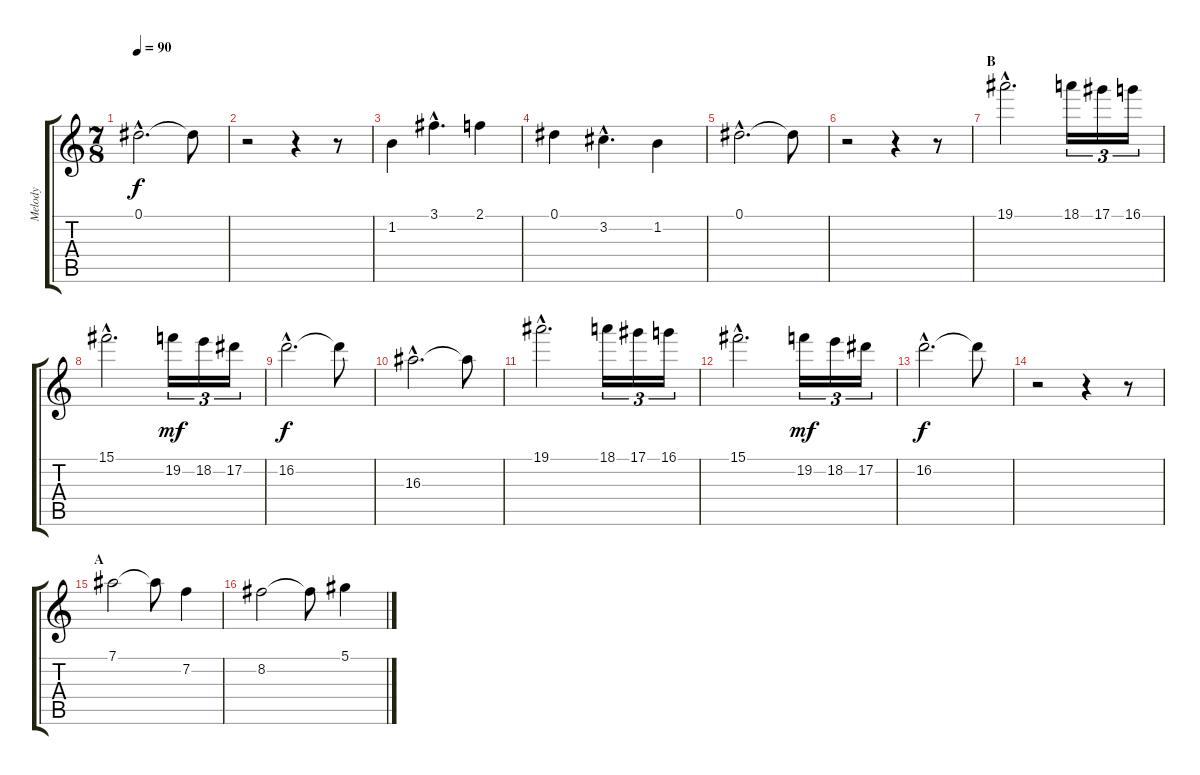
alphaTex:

\track ("Melody" "Melody") {instrument flute}
\staff {score tabs}
\tuning (Eb5 Bb4 Gb4 Db4 Ab3 Eb3) {hide}
\ts (7 8)
\tempo 90
\clef g2
\ks c
0.1{hac}.2{d dy f} 0.1{t}.8 |
r.2 r.4 r.8 |
1.2.4 3.1{hac}.4{d} 2.1.4 |
0.1.4 3.2{hac}.4{d} 1.2.4 |
0.1{hac}.2{d} 0.1{t}.8 |
r.2 r.4 r.8 |
\section ("" "B")
19.1{hac}.2{d} 18.1.16{tu (3 2)} 17.1.16{tu (3 2)} 16.1.16{tu (3 2)} |
15.1{hac}.2{d} 19.2.16{tu (3 2) dy mf} 18.2.16{tu (3 2)} 17.2.16{tu (3 2)} |
16.2{hac}.2{d dy f} 16.2{t}.8 |
16.3{hac}.2{d} 16.3{t}.8 |
19.1{hac}.2{d} 18.1.16{tu (3 2)} 17.1.16{tu (3 2)} 16.1.16{tu (3 2)} |
15.1{hac}.2{d} 19.2.16{tu (3 2) dy mf} 18.2.16{tu (3 2)} 17.2.16{tu (3 2)} |
16.2{hac}.2{d dy f} 16.2{t}.8 |
r.2 r.4 r.8 |
\section ("" "A")
7.1.2 7.1{t}.8 7.2.4 |
8.2.2 8.2{t}.8 5.1.4
